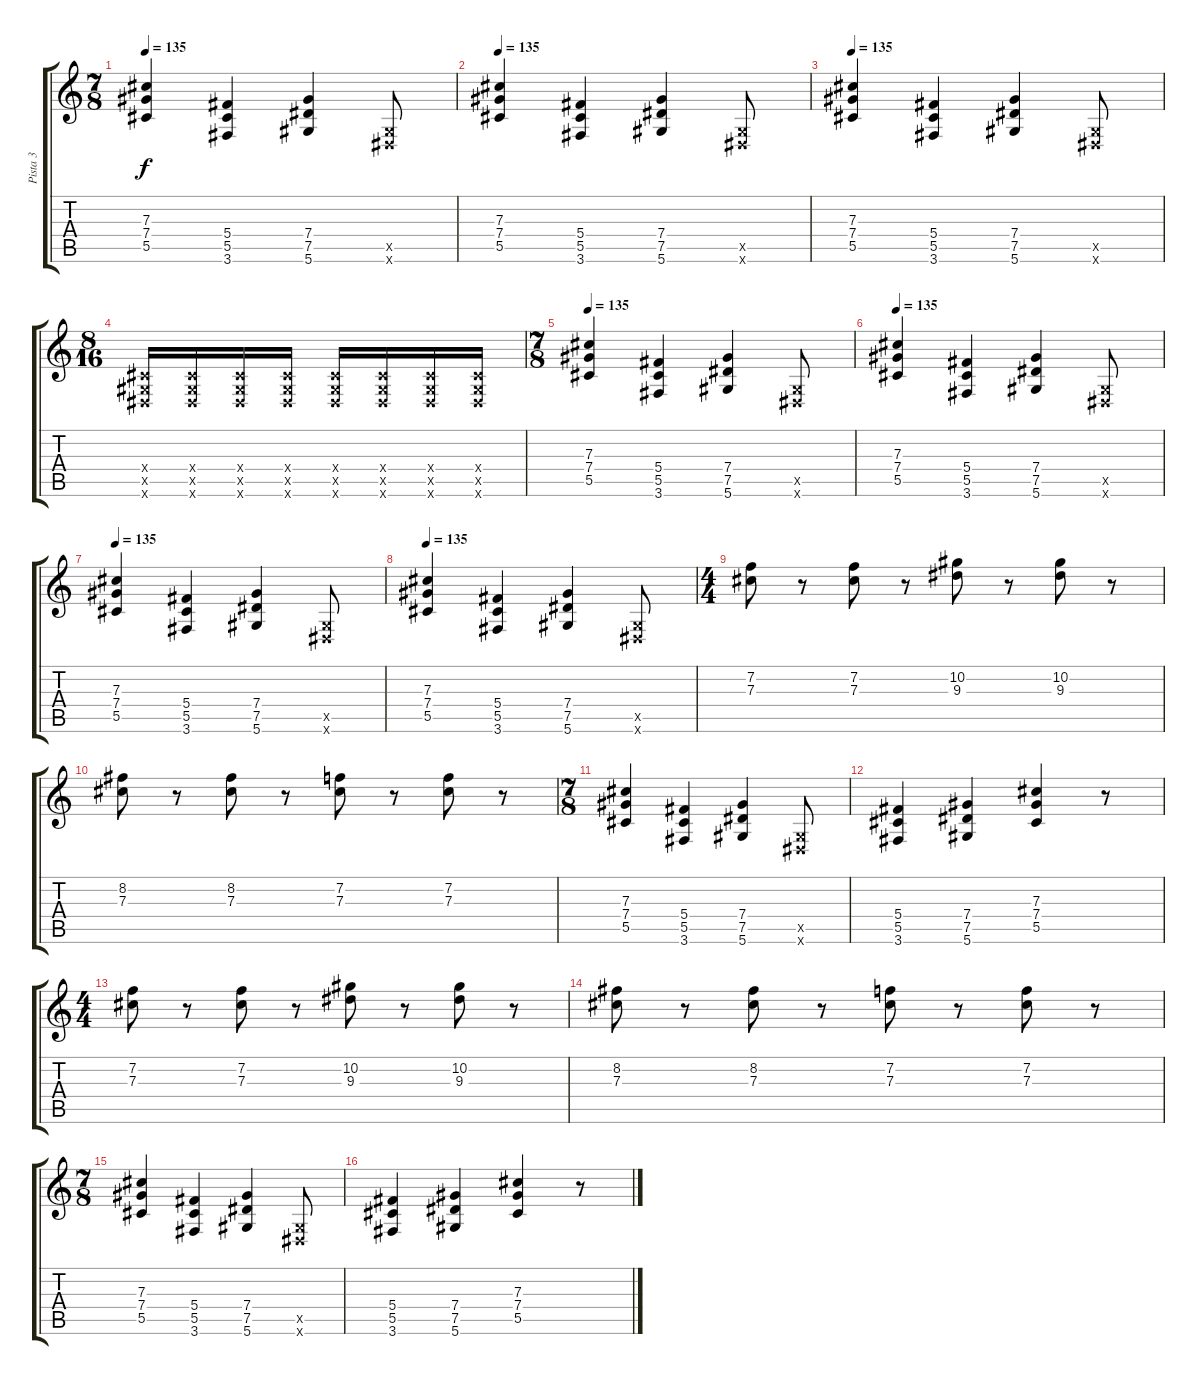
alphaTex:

\track ("Pista 3" "Pista 3") {instrument distortionguitar}
\staff {score tabs}
\tuning (Eb4 Bb3 Gb3 Db3 Ab2 Eb2) {hide}
\ts (7 8)
\tempo 135
\clef g2
\ks c
(7.3 7.4 5.5).4{dy f instrument distortionguitar} (5.4 5.5 3.6).4 (7.4 7.5 5.6).4 (0.5{x} 0.6{x}).8 |
\tempo 135
(7.3 7.4 5.5).4{instrument distortionguitar} (5.4 5.5 3.6).4 (7.4 7.5 5.6).4 (0.5{x} 0.6{x}).8 |
\tempo 135
(7.3 7.4 5.5).4{instrument distortionguitar} (5.4 5.5 3.6).4 (7.4 7.5 5.6).4 (0.5{x} 0.6{x}).8 |
\ts (8 16)
(0.4{x} 0.5{x} 0.6{x}).16 (0.4{x} 0.5{x} 0.6{x}).16 (0.4{x} 0.5{x} 0.6{x}).16 (0.4{x} 0.5{x} 0.6{x}).16 (0.4{x} 0.5{x} 0.6{x}).16 (0.4{x} 0.5{x} 0.6{x}).16 (0.4{x} 0.5{x} 0.6{x}).16 (0.4{x} 0.5{x} 0.6{x}).16 |
\ts (7 8)
\tempo 135
(7.3 7.4 5.5).4{instrument distortionguitar} (5.4 5.5 3.6).4 (7.4 7.5 5.6).4 (0.5{x} 0.6{x}).8 |
\tempo 135
(7.3 7.4 5.5).4{instrument distortionguitar} (5.4 5.5 3.6).4 (7.4 7.5 5.6).4 (0.5{x} 0.6{x}).8 |
\tempo 135
(7.3 7.4 5.5).4{instrument distortionguitar} (5.4 5.5 3.6).4 (7.4 7.5 5.6).4 (0.5{x} 0.6{x}).8 |
\tempo 135
(7.3 7.4 5.5).4{instrument distortionguitar} (5.4 5.5 3.6).4 (7.4 7.5 5.6).4 (0.5{x} 0.6{x}).8 |
\ts (4 4)
(7.2 7.3).8 r.8 (7.2 7.3).8 r.8 (10.2 9.3).8 r.8 (10.2 9.3).8 r.8 |
(8.2 7.3).8 r.8 (8.2 7.3).8 r.8 (7.2 7.3).8 r.8 (7.2 7.3).8 r.8 |
\ts (7 8)
(7.3 7.4 5.5).4 (5.4 5.5 3.6).4 (7.4 7.5 5.6).4 (0.5{x} 0.6{x}).8 |
(5.4 5.5 3.6).4 (7.4 7.5 5.6).4 (7.3 7.4 5.5).4 r.8 |
\ts (4 4)
(7.2 7.3).8 r.8 (7.2 7.3).8 r.8 (10.2 9.3).8 r.8 (10.2 9.3).8 r.8 |
(8.2 7.3).8 r.8 (8.2 7.3).8 r.8 (7.2 7.3).8 r.8 (7.2 7.3).8 r.8 |
\ts (7 8)
(7.3 7.4 5.5).4 (5.4 5.5 3.6).4 (7.4 7.5 5.6).4 (0.5{x} 0.6{x}).8 |
(5.4 5.5 3.6).4 (7.4 7.5 5.6).4 (7.3 7.4 5.5).4 r.8
